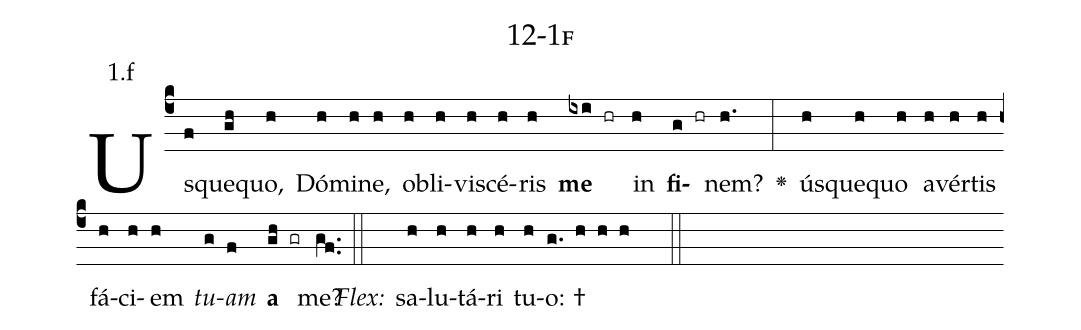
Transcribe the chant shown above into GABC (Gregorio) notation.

name: 12-1f;
annotation: 1.f;
%%
(c4)Us(f)que(gh)quo,(h) Dó(h)mi(h)ne,(h) ob(h)li(h)vi(h)scé(h)ris(h) <b>me</b>(ixi hr) in(h) <b>fi</b>(g hr)nem?(h.) <v>\greheightstar</v>(:) ús(h)que(h)quo(h) a(h)vér(h)tis(h) fá(h)ci(h)em(h) <i>tu</i>(g)<i>am</i>(f) <b>a</b>(gh gr) me?(gf..) (::)
<i>Flex:</i>()  sa(h)lu(h)tá(h)ri(h) tu(h)o: †(g. h h h  ::)

%E(h) u(h) o(g) u(f) a(gh) e.(gf..) (::)
